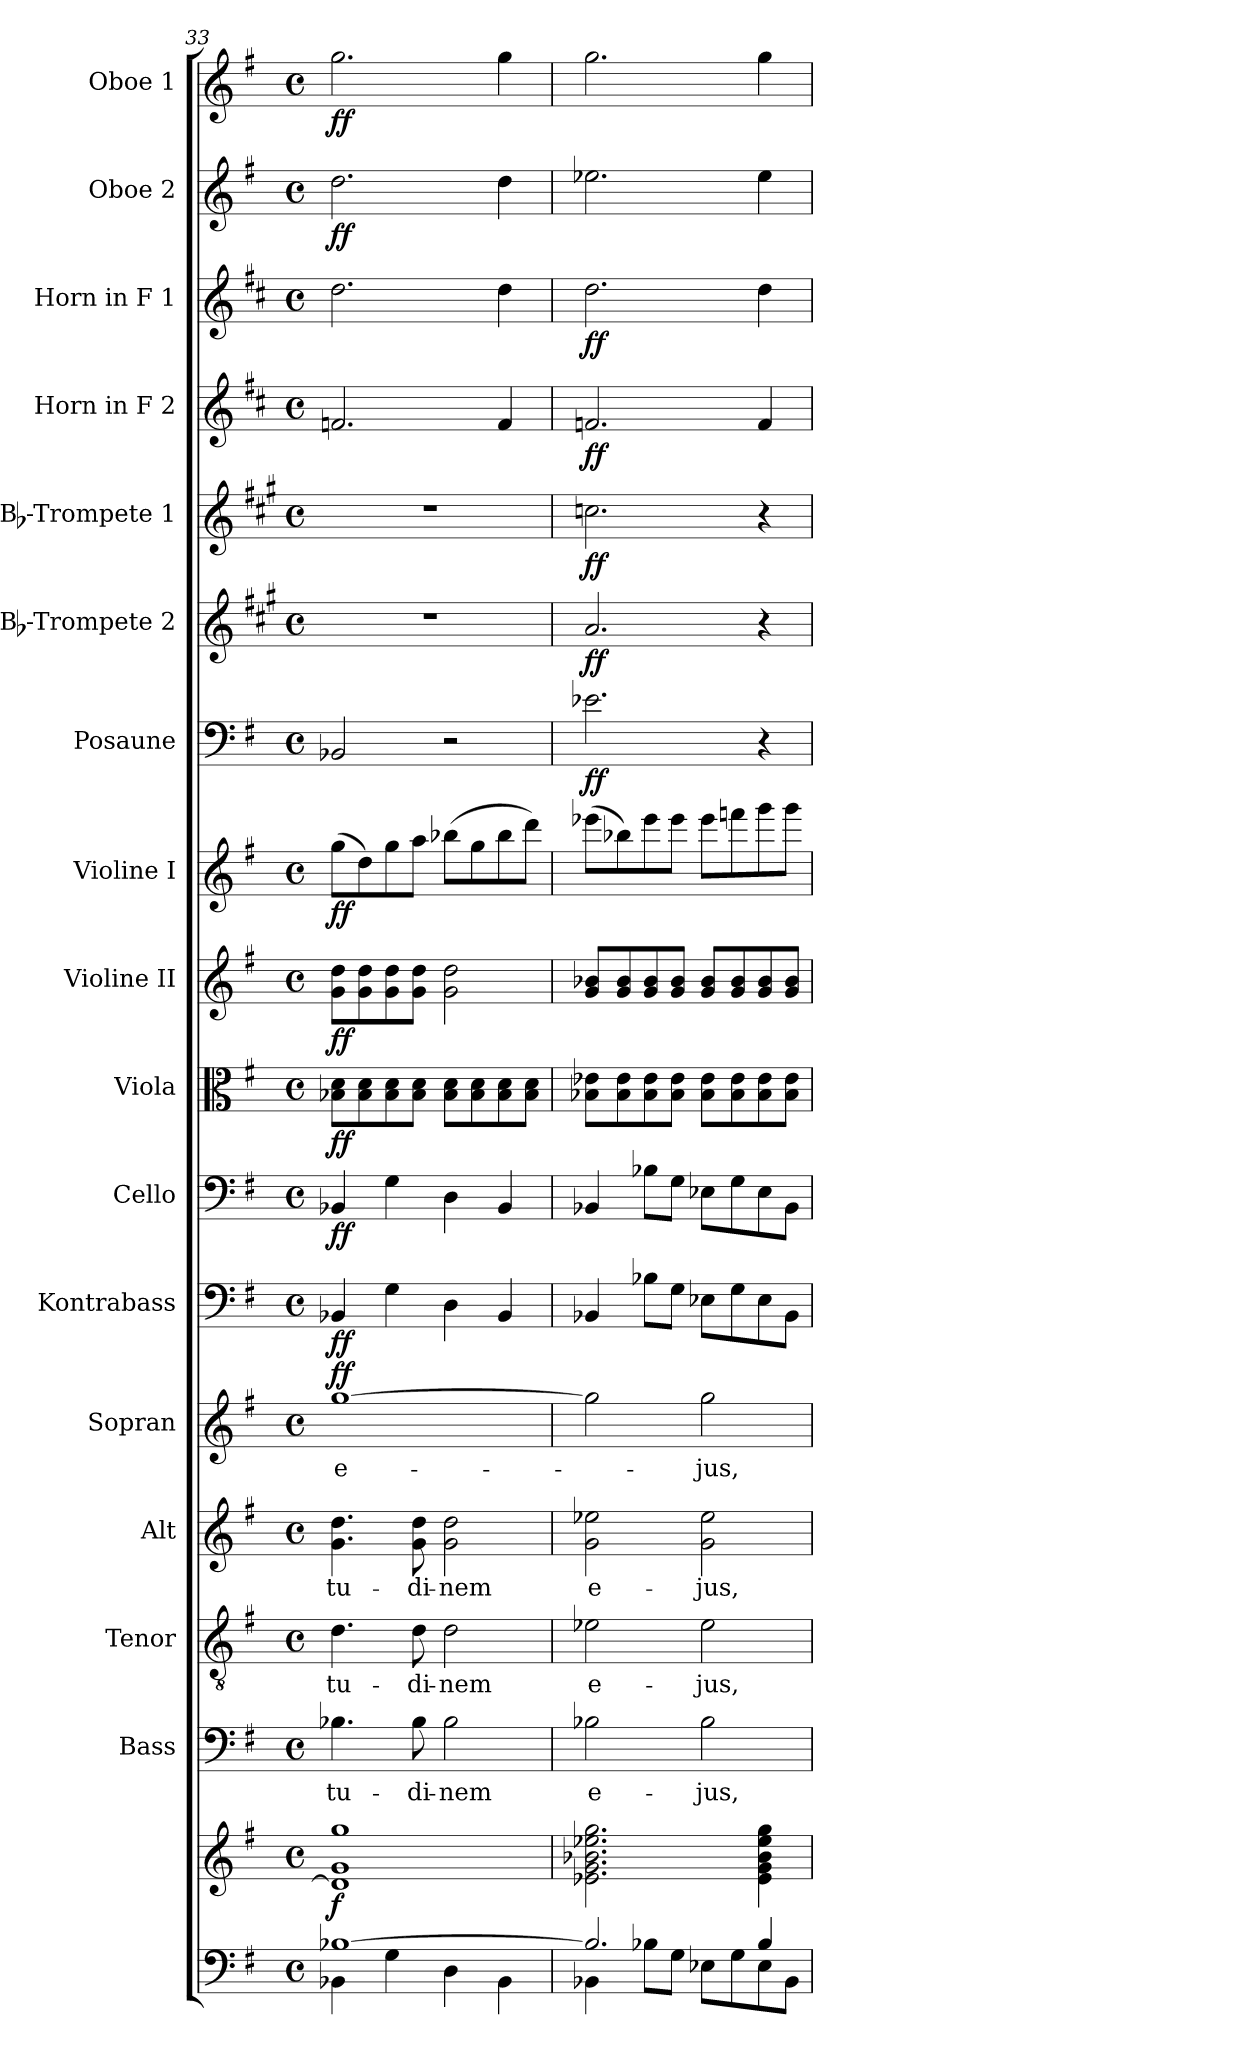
**kern	**kern	**dynam	**kern	**text	**kern	**text	**kern	**text	**kern	**text	**dynam	**kern	**dynam	**kern	**dynam	**kern	**dynam	**kern	**dynam	**kern	**dynam	**kern	**dynam	**kern	**dynam	**kern	**dynam	**kern	**dynam	**kern	**dynam	**kern	**dynam	**kern	**dynam
*part17	*part17	*part17	*part16	*part16	*part15	*part15	*part14	*part14	*part13	*part13	*part13	*part12	*part12	*part11	*part11	*part10	*part10	*part9	*part9	*part8	*part8	*part7	*part7	*part6	*part6	*part5	*part5	*part4	*part4	*part3	*part3	*part2	*part2	*part1	*part1
*staff18	*staff17	*staff17/18	*staff16	*staff16	*staff15	*staff15	*staff14	*staff14	*staff13	*staff13	*staff13	*staff12	*staff12	*staff11	*staff11	*staff10	*staff10	*staff9	*staff9	*staff8	*staff8	*staff7	*staff7	*staff6	*staff6	*staff5	*staff5	*staff4	*staff4	*staff3	*staff3	*staff2	*staff2	*staff1	*staff1
*	*	*	*I"Bass	*	*I"Tenor	*	*I"Alt	*	*I"Sopran	*	*	*I"Kontrabass	*	*I"Cello	*	*I"Viola	*	*I"Violine II	*	*I"Violine I	*	*I"Posaune	*	*I"Bb-Trompete 2	*	*I"Bb-Trompete 1	*	*I"Horn in F 2	*	*I"Horn in F 1	*	*I"Oboe 2	*	*I"Oboe 1	*
*	*	*	*I'B.	*	*I'T.	*	*I'A.	*	*I'S.	*	*	*I'Kb.	*	*	*	*I'Vla.	*	*I'Vl. II	*	*I'Vl. I	*	*I'Pos.	*	*I'Bb Trp. 2	*	*I'Bb Trp. 1	*	*	*	*	*	*I'Ob. 2	*	*I'Ob. 1	*
*clefF4	*clefG2	*	*clefF4	*	*clefGv2	*	*clefG2	*	*clefG2	*	*	*clefF4	*	*clefF4	*	*clefC3	*	*clefG2	*	*clefG2	*	*clefF4	*	*clefG2	*	*clefG2	*	*clefG2	*	*clefG2	*	*clefG2	*	*clefG2	*
*	*	*	*	*	*	*	*	*	*	*	*	*ITrd7c12	*	*	*	*	*	*	*	*	*	*	*	*ITrd1c2	*	*ITrd1c2	*	*ITrd4c7	*	*ITrd4c7	*	*	*	*	*
*k[f#]	*k[f#]	*	*k[f#]	*	*k[f#]	*	*k[f#]	*	*k[f#]	*	*	*k[f#]	*	*k[f#]	*	*k[f#]	*	*k[f#]	*	*k[f#]	*	*k[f#]	*	*k[f#]	*	*k[f#]	*	*k[f#]	*	*k[f#]	*	*k[f#]	*	*k[f#]	*
*G:	*G:	*	*G:	*	*G:	*	*G:	*	*G:	*	*	*G:	*	*G:	*	*G:	*	*G:	*	*G:	*	*G:	*	*G:	*	*G:	*	*G:	*	*G:	*	*G:	*	*G:	*
*M4/4	*M4/4	*	*M4/4	*	*M4/4	*	*M4/4	*	*M4/4	*	*	*M4/4	*	*M4/4	*	*M4/4	*	*M4/4	*	*M4/4	*	*M4/4	*	*M4/4	*	*M4/4	*	*M4/4	*	*M4/4	*	*M4/4	*	*M4/4	*
*met(c)	*met(c)	*	*met(c)	*	*met(c)	*	*met(c)	*	*met(c)	*	*	*met(c)	*	*met(c)	*	*met(c)	*	*met(c)	*	*met(c)	*	*met(c)	*	*met(c)	*	*met(c)	*	*met(c)	*	*met(c)	*	*met(c)	*	*met(c)	*
=33	=33	=33	=33	=33	=33	=33	=33	=33	=33	=33	=33	=33	=33	=33	=33	=33	=33	=33	=33	=33	=33	=33	=33	=33	=33	=33	=33	=33	=33	=33	=33	=33	=33	=33	=33
*^	*^	*	*	*	*	*	*	*	*	*	*	*	*	*	*	*	*	*	*	*	*	*	*	*	*	*	*	*	*	*	*	*	*	*	*
!	!	!	!	!LO:DY:b	!	!LO:LY:b	!	!LO:LY:b	!	!LO:LY:b	!	!LO:LY:b	!LO:DY:a	!	!LO:DY:b	!	!LO:DY:b	!	!LO:DY:b	!	!LO:DY:b	!	!LO:DY:b	!	!	!	!	!	!	!	!	!	!	!	!LO:DY:b	!	!LO:DY:b
[>1B-X	4BB-X\	1gg	1d] 1g	f	4.B-X\	-tu-	4.d\	-tu-	4.g\ 4.dd\	-tu-	[1gg	e-	ff	4BBB-X/	ff	4BB-X/	ff	8B-X\ 8d\L	ff	8g\ 8dd\L	ff	(>8gg\L	ff	2BB-X/	.	1r	.	1r	.	2.B-X/	.	2.g\	.	2.dd\	ff	2.gg\	ff
.	.	.	.	.	.	.	.	.	.	.	.	.	.	.	.	.	.	8B-\ 8d\	.	8g\ 8dd\	.	8dd\)	.	.	.	.	.	.	.	.	.	.	.	.	.	.	.
.	4G\	.	.	.	.	.	.	.	.	.	.	.	.	4GG\	.	4G\	.	8B-\ 8d\	.	8g\ 8dd\	.	8gg\	.	.	.	.	.	.	.	.	.	.	.	.	.	.	.
!	!	!	!	!	!	!LO:LY:b	!	!LO:LY:b	!	!LO:LY:b	!	!	!	!	!	!	!	!	!	!	!	!	!	!	!	!	!	!	!	!	!	!	!	!	!	!	!
.	.	.	.	.	8B-\	-di-	8d\	-di-	8g\ 8dd\	-di-	.	.	.	.	.	.	.	8B-\ 8d\J	.	8g\ 8dd\J	.	8aa\J	.	.	.	.	.	.	.	.	.	.	.	.	.	.	.
!	!	!	!	!	!	!LO:LY:b	!	!LO:LY:b	!	!LO:LY:b	!	!	!	!	!	!	!	!	!	!	!	!	!	!	!	!	!	!	!	!	!	!	!	!	!	!	!
.	4D\	.	.	.	2B-\	-nem	2d\	-nem	2g\ 2dd\	-nem	.	.	.	4DD\	.	4D\	.	8B-\ 8d\L	.	2g\ 2dd\	.	(>8bb-X\L	.	2r	.	.	.	.	.	.	.	.	.	.	.	.	.
.	.	.	.	.	.	.	.	.	.	.	.	.	.	.	.	.	.	8B-\ 8d\	.	.	.	8gg\	.	.	.	.	.	.	.	.	.	.	.	.	.	.	.
.	4BB-\	.	.	.	.	.	.	.	.	.	.	.	.	4BBB-/	.	4BB-/	.	8B-\ 8d\	.	.	.	8bb-\	.	.	.	.	.	.	.	4B-/	.	4g\	.	4dd\	.	4gg\	.
.	.	.	.	.	.	.	.	.	.	.	.	.	.	.	.	.	.	8B-\ 8d\J	.	.	.	8ddd\J)	.	.	.	.	.	.	.	.	.	.	.	.	.	.	.
*	*	*v	*v	*	*	*	*	*	*	*	*	*	*	*	*	*	*	*	*	*	*	*	*	*	*	*	*	*	*	*	*	*	*	*	*	*	*
!!LO:PB:g=z
=34	=34	=34	=34	=34	=34	=34	=34	=34	=34	=34	=34	=34	=34	=34	=34	=34	=34	=34	=34	=34	=34	=34	=34	=34	=34	=34	=34	=34	=34	=34	=34	=34	=34	=34	=34	=34
!	!	!	!	!	!LO:LY:b	!	!LO:LY:b	!	!LO:LY:b	!	!	!	!	!	!	!	!	!	!	!	!	!	!	!LO:DY:b	!	!LO:DY:b	!	!LO:DY:b	!	!LO:DY:b	!	!LO:DY:b	!	!	!	!
2.B-/]	4BB-X\	2.e-X\ 2.g\ 2.b-X\ 2.ee-X\ 2.gg\	.	2B-X\	e-	2e-X\	e-	2g\ 2ee-X\	e-	2gg\]	.	.	4BBB-X/	.	4BB-X/	.	8B-X\ 8e-X\L	.	8g/ 8b-X/L	.	(>8eee-X\L	.	2.e-X\	ff	2.g/	ff	2.b-X\	ff	2.B-X/	ff	2.g\	ff	2.ee-X\	.	2.gg\	.
.	.	.	.	.	.	.	.	.	.	.	.	.	.	.	.	.	8B-\ 8e-\	.	8g/ 8b-/	.	8bb-X\)	.	.	.	.	.	.	.	.	.	.	.	.	.	.	.
.	8B-X\L	.	.	.	.	.	.	.	.	.	.	.	8BB-X\L	.	8B-X\L	.	8B-\ 8e-\	.	8g/ 8b-/	.	8eee-\	.	.	.	.	.	.	.	.	.	.	.	.	.	.	.
.	8G\J	.	.	.	.	.	.	.	.	.	.	.	8GG\J	.	8G\J	.	8B-\ 8e-\J	.	8g/ 8b-/J	.	8eee-\J	.	.	.	.	.	.	.	.	.	.	.	.	.	.	.
!	!	!	!	!	!LO:LY:b	!	!LO:LY:b	!	!LO:LY:b	!	!LO:LY:b	!	!	!	!	!	!	!	!	!	!	!	!	!	!	!	!	!	!	!	!	!	!	!	!	!
.	8E-X\L	.	.	2B-\	-jus,	2e-\	-jus,	2g\ 2ee-\	-jus,	2gg\	-jus,	.	8EE-X\L	.	8E-X\L	.	8B-\ 8e-\L	.	8g/ 8b-/L	.	8eee-\L	.	.	.	.	.	.	.	.	.	.	.	.	.	.	.
.	8G\	.	.	.	.	.	.	.	.	.	.	.	8GG\	.	8G\	.	8B-\ 8e-\	.	8g/ 8b-/	.	8fffn\	.	.	.	.	.	.	.	.	.	.	.	.	.	.	.
4B-/	8E-\	4e-\ 4g\ 4b-\ 4ee-\ 4gg\	.	.	.	.	.	.	.	.	.	.	8EE-\	.	8E-\	.	8B-\ 8e-\	.	8g/ 8b-/	.	8ggg\	.	4r	.	4r	.	4r	.	4B-/	.	4g\	.	4ee-\	.	4gg\	.
.	8BB-\J	.	.	.	.	.	.	.	.	.	.	.	8BBB-\J	.	8BB-\J	.	8B-\ 8e-\J	.	8g/ 8b-/J	.	8ggg\J	.	.	.	.	.	.	.	.	.	.	.	.	.	.	.
*v	*v	*	*	*	*	*	*	*	*	*	*	*	*	*	*	*	*	*	*	*	*	*	*	*	*	*	*	*	*	*	*	*	*	*	*	*
=	=	=	=	=	=	=	=	=	=	=	=	=	=	=	=	=	=	=	=	=	=	=	=	=	=	=	=	=	=	=	=	=	=	=	=
*-	*-	*-	*-	*-	*-	*-	*-	*-	*-	*-	*-	*-	*-	*-	*-	*-	*-	*-	*-	*-	*-	*-	*-	*-	*-	*-	*-	*-	*-	*-	*-	*-	*-	*-	*-
